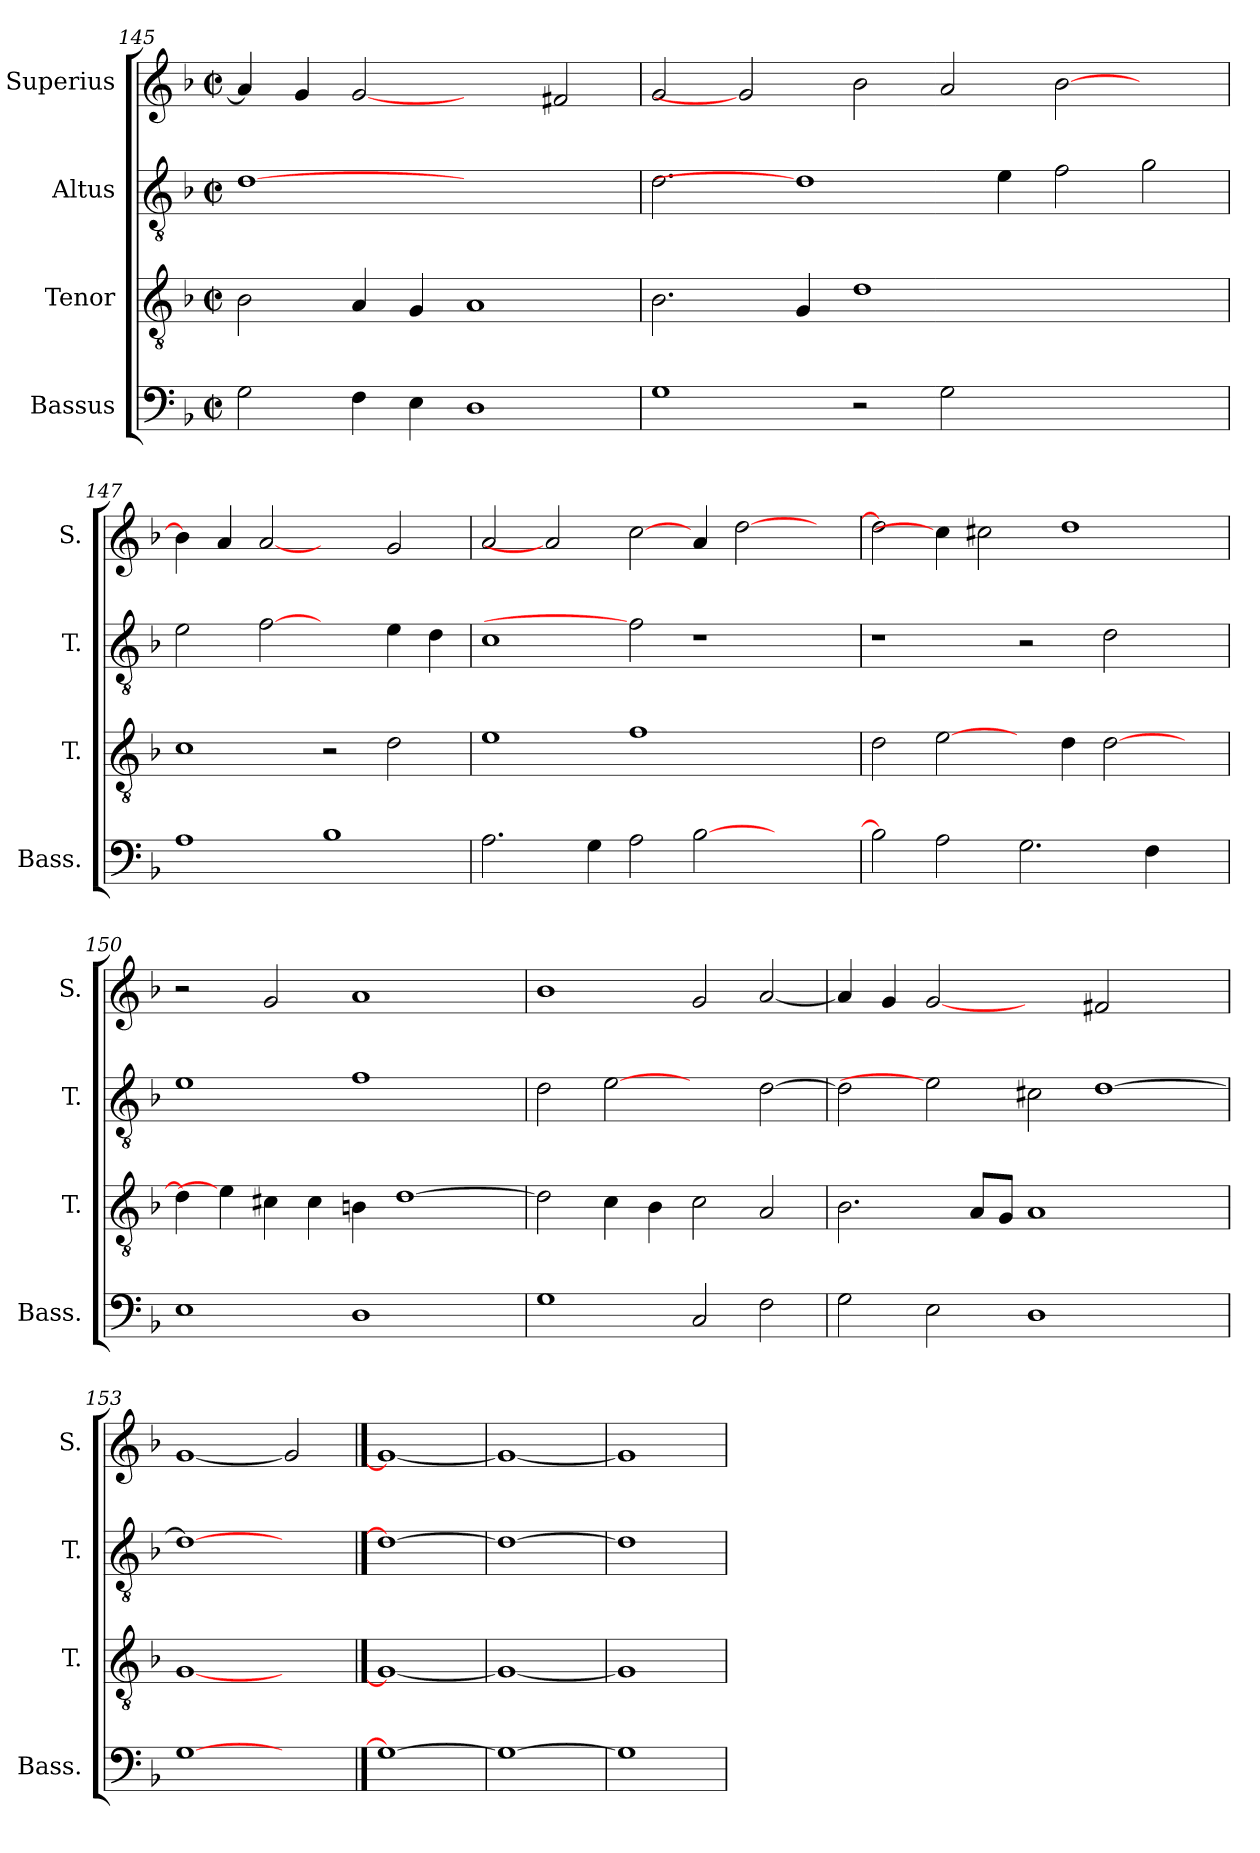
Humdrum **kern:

**kern	**kern	**kern	**kern
*part4	*part3	*part2	*part1
*staff4	*staff3	*staff2	*staff1
*I"Bassus	*I"Tenor	*I"Altus	*I"Superius
*I'Bass.	*I'T.	*I'T.	*I'S.
*clefF4	*clefGv2	*clefGv2	*clefG2
*	*ITrd7c12	*ITrd7c12	*
*k[b-]	*k[b-]	*k[b-]	*k[b-]
*F:	*F:	*F:	*F:
*M2/2	*M2/2	*M2/2	*M2/2
*met(c|)	*met(c|)	*met(c|)	*met(c|)
=145	=145	=145	=145
2Gi\	2BB-i\	[1Di	4ai/]
.	.	.	4gi/
4Fi\	4AAi/	.	[2gi
4Ei\	4GGi/	.	.
1Di	1AAi	1ryy	2ryy
.	.	.	2f#Xi/
=146	=146	=146	=146
1Gi	2.BB-i\	2.Di\	2gi/
.	.	.	2gi]
.	4GGi/	1Di]	.
2r	1Di	.	2b-i\
2Gi\	.	.	2ai/
.	.	4Ei\	.
1ryy	1ryy	2Fi\	[>2b-i\
.	.	2Gi\	2ryy
=147	=147	=147	=147
1Ai	1Ci	2Ei\	4b-i\]
.	.	.	4ai/
.	.	[2Fi	[2ai
1B-i	2r	2ryy	2ryy
.	2Di\	4Ei\	2gi/
.	.	4Di\	.
=148	=148	=148	=148
2.Ai\	1Ei	1Ci	2ai/
.	.	.	2ai]
4Gi\	.	.	.
2Ai\	1Fi	2Fi]	[2cci\
[>2B-i\	.	1r	4ai/
.	.	.	[>2ddi\
2ryy	2ryy	.	.
.	.	.	4ryy
!!LO:LB:g=z
=149	=149	=149	=149
2B-i\]	2Di\	1r	2ddi\]
2Ai\	[2Ei\	.	4cci\]
.	.	.	2cc#Xi\
2.Gi\	4ryy	2r	.
.	4Di\	.	1ddi
.	[>2Di\	2Di\	.
4Fi\	.	.	.
4ryy	4ryy	4ryy	.
=150	=150	=150	=150
1Ei	4Di\]	1Ei	2r
.	4Ei\]	.	.
.	4C#Xi\	.	2gi/
.	4C#i\	.	.
1Di	4BBni\	1Fi	1ai
.	[>1Di	.	.
4ryy	.	4ryy	4ryy
=151	=151	=151	=151
1Gi	2Di\]	2Di\	1b-i
.	4Ci\	[2Ei	.
.	4BB-i\	.	.
2Ci/	2Ci\	2ryy	2gi/
2Fi\	2AAi/	[>2Di\	[<2ai/
=152	=152	=152	=152
2Gi\	2.BB-i\	2Di\]	4ai/]
.	.	.	4gi/
2Ei\	.	2Ei]	[2gi
.	8AAi/L	.	.
.	8GGi/J	.	.
1Di	1AAi	2C#Xi\	2ryy
.	.	[>1Di	2f#Xi/
2ryy	2ryy	.	2ryy
=153	=153	=153	=153
[1Gi	[1GGi	1Di_>	[1gi
2ryy	2ryy	2ryy	2gi]
==154	==154	==154	==154
1Gi_	1GGi_	1Di_	1gi_
=155	=155	=155	=155
1Gi_	1GGi_	1Di_	1gi_
=156	=156	=156	=156
1Gi]	1GGi]	1Di]	1gi]
=	=	=	=
*-	*-	*-	*-
